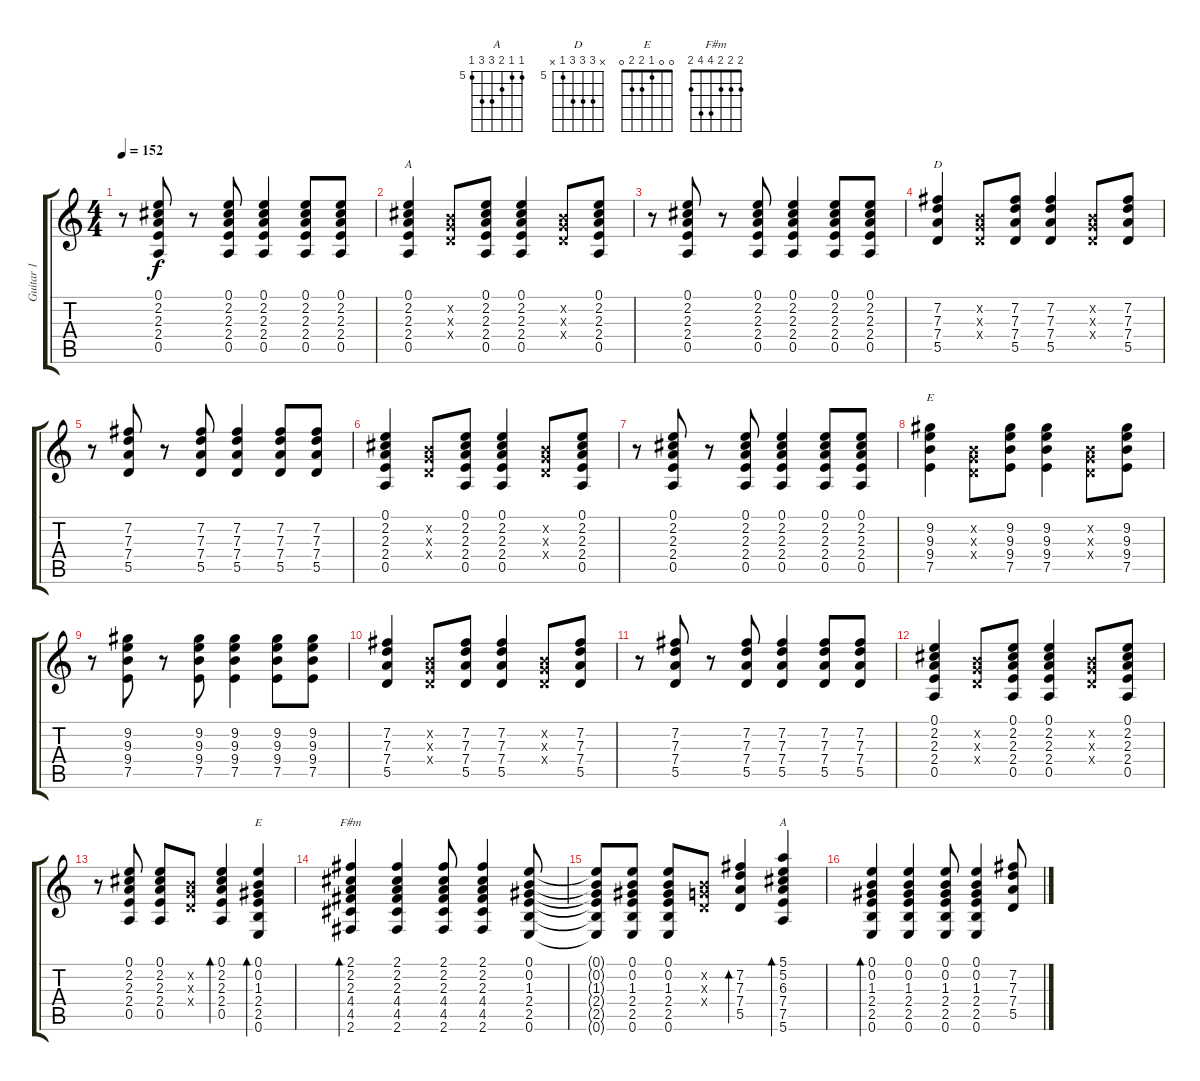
\track ("Guitar 1" "Guitar 1") {instrument distortionguitar}
\staff {score tabs}
\tuning (E4 B3 G3 D3 A2 E2) {hide}
\chord ("A" 0 2 2 2 0 x)
\chord ("D" x 7 7 7 5 x) {firstfret 5}
\chord ("E" x 9 9 9 7 x) {firstfret 7}
\chord ("E" 0 0 1 2 2 0)
\chord ("F#m" 2 2 2 4 4 2)
\chord ("A" 5 5 6 7 7 5) {firstfret 5}
\ts (4 4)
\tempo 152
\clef g2
\ks c
r.8{dy f} (0.1 2.2 2.3 2.4 0.5).8 r.8 (0.1 2.2 2.3 2.4 0.5).8 (0.1 2.2 2.3 2.4 0.5).4 (0.1 2.2 2.3 2.4 0.5).8 (0.1 2.2 2.3 2.4 0.5).8 |
(0.1 2.2 2.3 2.4 0.5).4{ch "A"} (0.2{x} 0.3{x} 0.4{x}).8 (0.1 2.2 2.3 2.4 0.5).8 (0.1 2.2 2.3 2.4 0.5).4 (0.2{x} 0.3{x} 0.4{x}).8 (0.1 2.2 2.3 2.4 0.5).8 |
r.8 (0.1 2.2 2.3 2.4 0.5).8 r.8 (0.1 2.2 2.3 2.4 0.5).8 (0.1 2.2 2.3 2.4 0.5).4 (0.1 2.2 2.3 2.4 0.5).8 (0.1 2.2 2.3 2.4 0.5).8 |
(7.2 7.3 7.4 5.5).4{ch "D"} (0.2{x} 0.3{x} 0.4{x}).8 (7.2 7.3 7.4 5.5).8 (7.2 7.3 7.4 5.5).4 (0.2{x} 0.3{x} 0.4{x}).8 (7.2 7.3 7.4 5.5).8 |
r.8 (7.2 7.3 7.4 5.5).8 r.8 (7.2 7.3 7.4 5.5).8 (7.2 7.3 7.4 5.5).4 (7.2 7.3 7.4 5.5).8 (7.2 7.3 7.4 5.5).8 |
(0.1 2.2 2.3 2.4 0.5).4 (0.2{x} 0.3{x} 0.4{x}).8 (0.1 2.2 2.3 2.4 0.5).8 (0.1 2.2 2.3 2.4 0.5).4 (0.2{x} 0.3{x} 0.4{x}).8 (0.1 2.2 2.3 2.4 0.5).8 |
r.8 (0.1 2.2 2.3 2.4 0.5).8 r.8 (0.1 2.2 2.3 2.4 0.5).8 (0.1 2.2 2.3 2.4 0.5).4 (0.1 2.2 2.3 2.4 0.5).8 (0.1 2.2 2.3 2.4 0.5).8 |
(9.2 9.3 9.4 7.5).4{ch "E"} (0.2{x} 0.3{x} 0.4{x}).8 (9.2 9.3 9.4 7.5).8 (9.2 9.3 9.4 7.5).4 (0.2{x} 0.3{x} 0.4{x}).8 (9.2 9.3 9.4 7.5).8 |
r.8 (9.2 9.3 9.4 7.5).8 r.8 (9.2 9.3 9.4 7.5).8 (9.2 9.3 9.4 7.5).4 (9.2 9.3 9.4 7.5).8 (9.2 9.3 9.4 7.5).8 |
(7.2 7.3 7.4 5.5).4 (0.2{x} 0.3{x} 0.4{x}).8 (7.2 7.3 7.4 5.5).8 (7.2 7.3 7.4 5.5).4 (0.2{x} 0.3{x} 0.4{x}).8 (7.2 7.3 7.4 5.5).8 |
r.8 (7.2 7.3 7.4 5.5).8 r.8 (7.2 7.3 7.4 5.5).8 (7.2 7.3 7.4 5.5).4 (7.2 7.3 7.4 5.5).8 (7.2 7.3 7.4 5.5).8 |
(0.1 2.2 2.3 2.4 0.5).4 (0.2{x} 0.3{x} 0.4{x}).8 (0.1 2.2 2.3 2.4 0.5).8 (0.1 2.2 2.3 2.4 0.5).4 (0.2{x} 0.3{x} 0.4{x}).8 (0.1 2.2 2.3 2.4 0.5).8 |
r.8{volume 12} (0.1 2.2 2.3 2.4 0.5).8 (0.1 2.2 2.3 2.4 0.5).8 (0.2{x} 0.3{x} 0.4{x}).8 (0.1 2.2 2.3 2.4 0.5).4{bd 60} (0.1 0.2 1.3 2.4 2.5 0.6).4{bd 60 ch "E"} |
(2.1 2.2 2.3 4.4 4.5 2.6).4{bd 60 ch "F#m"} (2.1 2.2 2.3 4.4 4.5 2.6).4 (2.1 2.2 2.3 4.4 4.5 2.6).8 (2.1 2.2 2.3 4.4 4.5 2.6).4 (0.1 0.2 1.3 2.4 2.5 0.6).8 |
(0.1{t} 0.2{t} 1.3{t} 2.4{t} 2.5{t} 0.6{t}).8 (0.1 0.2 1.3 2.4 2.5 0.6).8 (0.1 0.2 1.3 2.4 2.5 0.6).8 (0.2{x} 0.3{x} 0.4{x}).8 (7.2 7.3 7.4 5.5).4{bd 60} (5.1 5.2 6.3 7.4 7.5 5.6).4{bd 60 ch "A"} |
(0.1 0.2 1.3 2.4 2.5 0.6).4{bd 60} (0.1 0.2 1.3 2.4 2.5 0.6).4 (0.1 0.2 1.3 2.4 2.5 0.6).8 (0.1 0.2 1.3 2.4 2.5 0.6).4 (7.2 7.3 7.4 5.5).8
